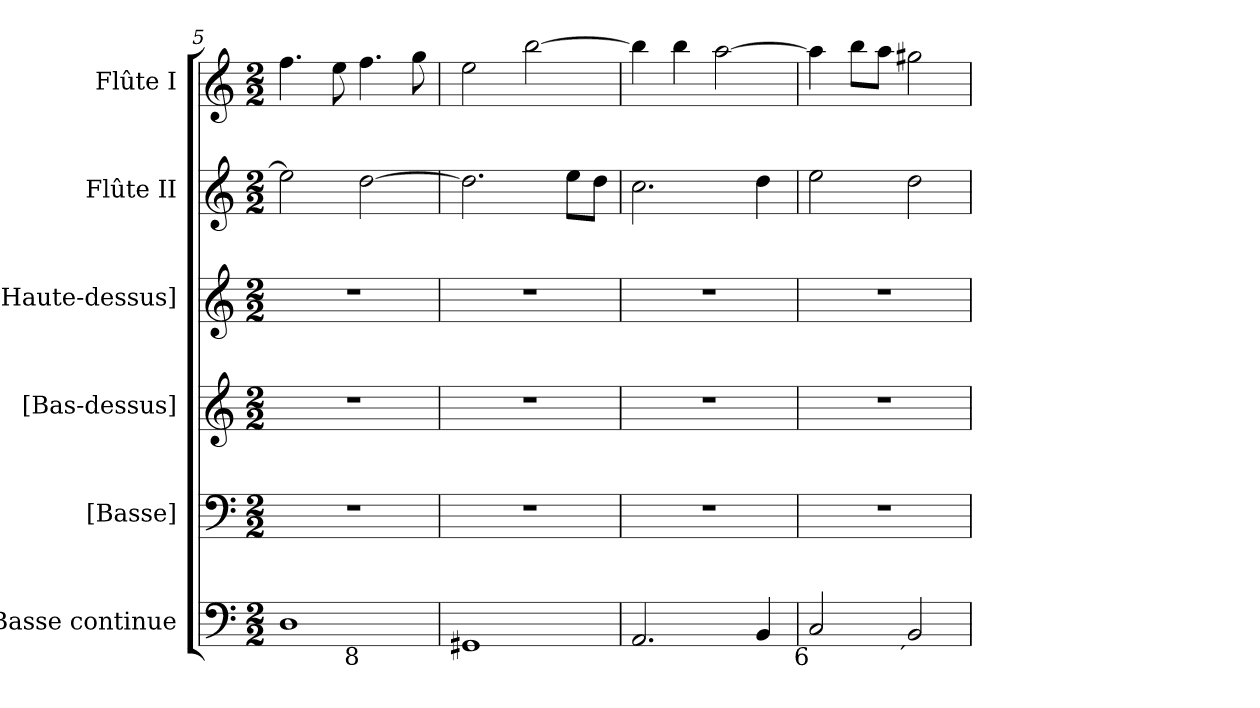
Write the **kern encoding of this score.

**kern	**kern	**kern	**kern	**kern	**kern
*part6	*part5	*part4	*part3	*part2	*part1
*staff6	*staff5	*staff4	*staff3	*staff2	*staff1
*I"Basse continue	*I"[Basse]	*I"[Bas-dessus]	*I"[Haute-dessus]	*I"Flûte II	*I"Flûte I
*I'B.c.	*I'B.	*	*	*I'Fl. II	*I'Fl. I
*clefF4	*clefF4	*clefG2	*clefG2	*clefG2	*clefG2
*k[]	*k[]	*k[]	*k[]	*k[]	*k[]
*a:	*a:	*a:	*a:	*a:	*a:
*M2/2	*M2/2	*M2/2	*M2/2	*M2/2	*M2/2
=5	=5	=5	=5	=5	=5
!LO:TX:b:rj:t=9	!	!	!	!	!
*^	*	*	*	*	*
1Di	2ryy	1r	1r	1r	2eei\]	4.ffi\
.	.	.	.	.	.	8eei\
!	!LO:TX:b:rj:t=8	!	!	!	!	!
.	2ryy	.	.	.	[2ddi\	4.ffi\
.	.	.	.	.	.	8ggi\
=6	=6	=6	=6	=6	=6	=6
!LO:TX:b:rj:t=6	!	!	!	!	!	!
!LO:TX:t=5	!	!	!	!	!	!
*v	*v	*	*	*	*	*
1GG#Xi	1r	1r	1r	2.ddi\]	2eei\
.	.	.	.	.	[2bbi\
.	.	.	.	8eei\L	.
.	.	.	.	8ddi\J	.
=7	=7	=7	=7	=7	=7
2.AAi/	1r	1r	1r	2.cci\	4bbi\]
.	.	.	.	.	4bbi\
.	.	.	.	.	[2aai\
4BBi/	.	.	.	4ddi\	.
!!LO:LB:g=z
=8	=8	=8	=8	=8	=8
!LO:TX:b:rj:t=6	!	!	!	!	!
2Ci/	1r	1r	1r	2eei\	4aai\]
.	.	.	.	.	8bbi\L
.	.	.	.	.	8aai\J
!LO:TX:b:rj:t=´	!	!	!	!	!
2BBi/	.	.	.	2ddi\	2gg#Xi\
=	=	=	=	=	=
*-	*-	*-	*-	*-	*-
